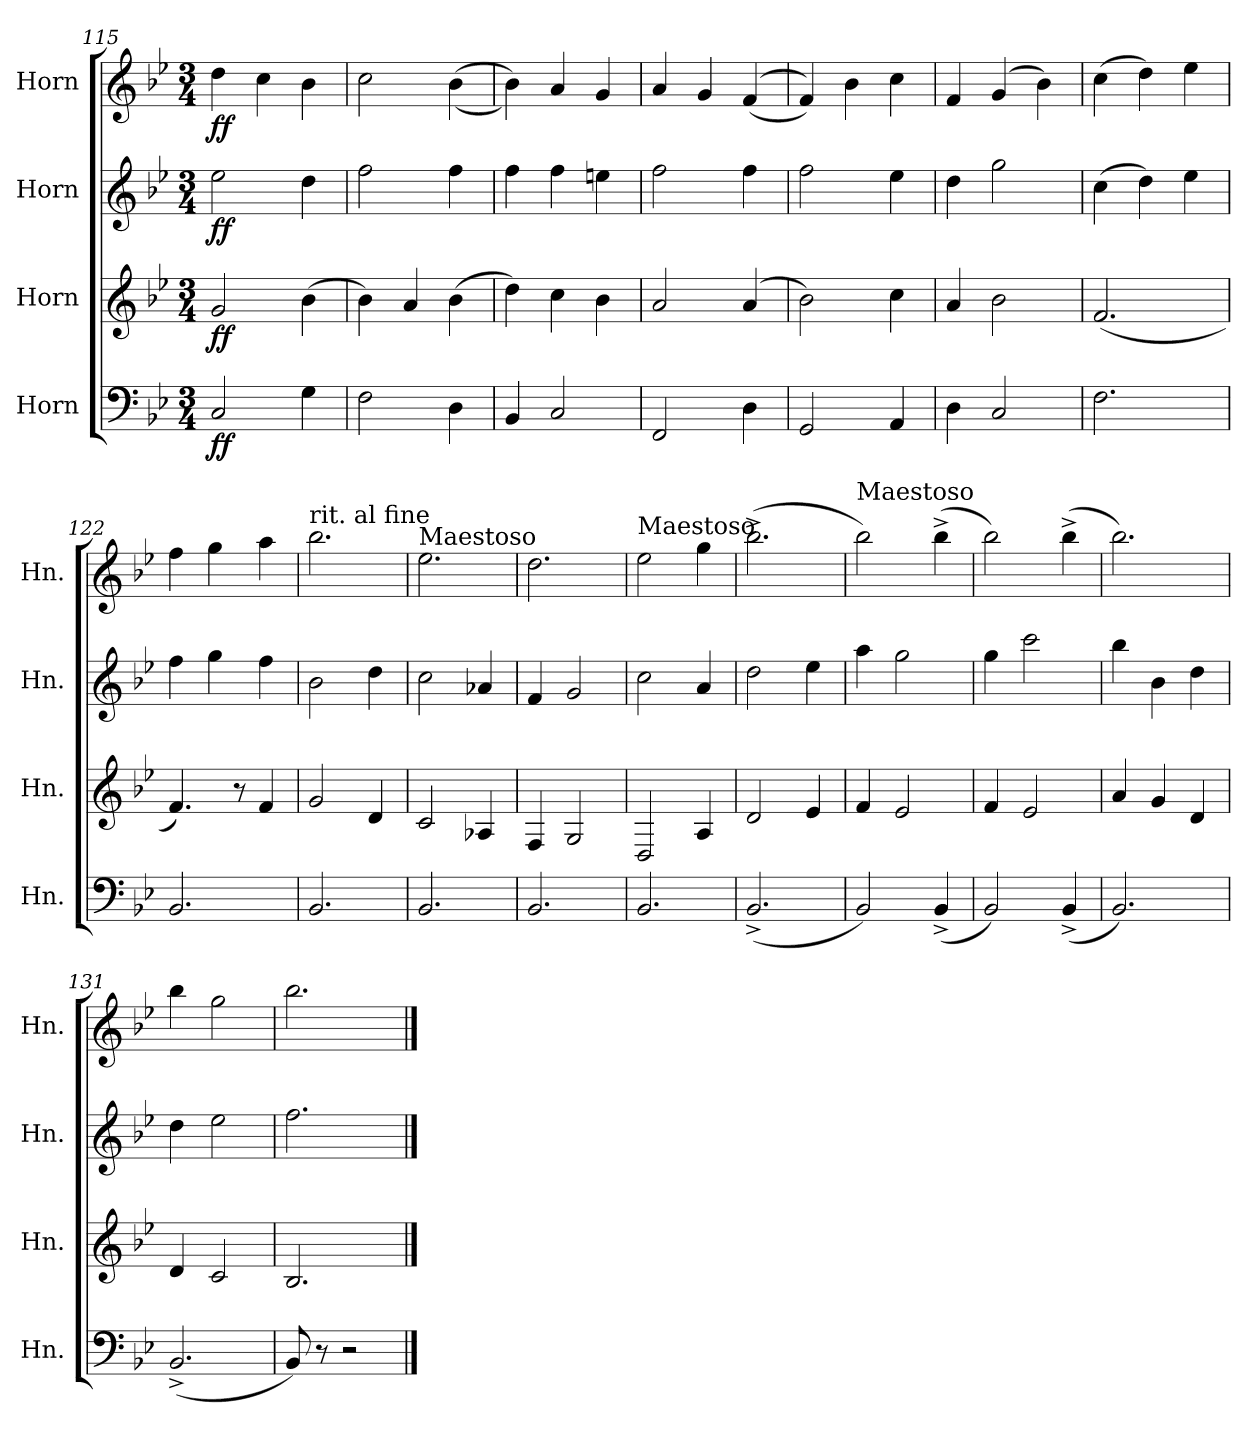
**kern	**dynam	**kern	**dynam	**kern	**dynam	**kern	**dynam
*part4	*part4	*part3	*part3	*part2	*part2	*part1	*part1
*staff4	*staff4	*staff3	*staff3	*staff2	*staff2	*staff1	*staff1
*I"Horn	*	*I"Horn	*	*I"Horn	*	*I"Horn	*
*I'Hn.	*	*I'Hn.	*	*I'Hn.	*	*I'Hn.	*
*clefF4	*	*clefG2	*	*clefG2	*	*clefG2	*
*ITrd4c7	*	*ITrd4c7	*	*ITrd4c7	*	*ITrd4c7	*
*k[b-e-a-]	*	*k[b-e-a-]	*	*k[b-e-a-]	*	*k[b-e-a-]	*
*E-:	*	*E-:	*	*E-:	*	*E-:	*
*M3/4	*	*M3/4	*	*M3/4	*	*M3/4	*
=115	=115	=115	=115	=115	=115	=115	=115
!	!LO:DY:b	!	!LO:DY:b	!	!LO:DY:b	!	!LO:DY:b
2FF/	ff	2c/	ff	2a-\	ff	4g\	ff
.	.	.	.	.	.	4f\	.
4C\	.	(4e-\	.	4g\	.	4e-\	.
=116	=116	=116	=116	=116	=116	=116	=116
2BB-\	.	4e-\)	.	2b-\	.	2f\	.
.	.	4d/	.	.	.	.	.
4GG\	.	(4e-\	.	4b-\	.	((4e-\	.
=117	=117	=117	=117	=117	=117	=117	=117
4EE-/	.	4g\)	.	4b-\	.	4e-\))	.
2FF/	.	4f\	.	4b-\	.	4d/	.
.	.	4e-\	.	4an\	.	4c/	.
=118	=118	=118	=118	=118	=118	=118	=118
2BBB-/	.	2d/	.	2b-\	.	4d/	.
.	.	.	.	.	.	4c/	.
4GG\	.	(4d/	.	4b-\	.	((4B-/	.
=119	=119	=119	=119	=119	=119	=119	=119
2CC/	.	2e-\)	.	2b-\	.	4B-/))	.
.	.	.	.	.	.	4e-\	.
4DD/	.	4f\	.	4a-\	.	4f\	.
=120	=120	=120	=120	=120	=120	=120	=120
4GG\	.	4d/	.	4g\	.	4B-/	.
2FF/	.	2e-\	.	2cc\	.	(4c/	.
.	.	.	.	.	.	4e-\)	.
=121	=121	=121	=121	=121	=121	=121	=121
2.BB-\	.	(2.B-/	.	(4f\	.	(4f\	.
.	.	.	.	4g\)	.	4g\)	.
.	.	.	.	4a-\	.	4a-\	.
=122	=122	=122	=122	=122	=122	=122	=122
2.EE-/	.	4.B-/)	.	4b-\	.	4b-\	.
.	.	.	.	4cc\	.	4cc\	.
.	.	8r	.	.	.	.	.
.	.	4B-/	.	4b-\	.	4dd\	.
!!LO:PB:g=z
=123	=123	=123	=123	=123	=123	=123	=123
!	!	!	!	!	!	!LO:TX:a:t=rit. al fine	!
2.EE-/	.	2c/	.	2e-\	.	2.ee-\	.
.	.	4G/	.	4g\	.	.	.
!!LO:PB:g=z
=124	=124	=124	=124	=124	=124	=124	=124
!	!	!	!	!	!	!LO:TX:a:t=Maestoso	!
2.EE-/	.	2F/	.	2f\	.	2.a-\	.
.	.	4D-X/	.	4d-X/	.	.	.
=125	=125	=125	=125	=125	=125	=125	=125
2.EE-/	.	4BB-/	.	4B-/	.	2.g\	.
.	.	2C/	.	2c/	.	.	.
=126	=126	=126	=126	=126	=126	=126	=126
!	!	!	!	!	!	!LO:TX:a:t=Maestoso	!
2.EE-/	.	2GG/	.	2f\	.	2a-\	.
.	.	4D/	.	4d/	.	4cc\	.
=127	=127	=127	=127	=127	=127	=127	=127
(2.EE-^/	.	2G/	.	2g\	.	(2.ee-^\	.
.	.	4A-/	.	4a-\	.	.	.
=128	=128	=128	=128	=128	=128	=128	=128
!	!	!	!	!	!	!LO:TX:a:t=Maestoso	!
2EE-/)	.	4B-/	.	4dd\	.	2ee-\)	.
.	.	2A-/	.	2cc\	.	.	.
(4EE-^/	.	.	.	.	.	(4ee-^\	.
=129	=129	=129	=129	=129	=129	=129	=129
2EE-/)	.	4B-/	.	4cc\	.	2ee-\)	.
.	.	2A-/	.	2ff\	.	.	.
(4EE-^/	.	.	.	.	.	(4ee-^\	.
=130	=130	=130	=130	=130	=130	=130	=130
2.EE-/)	.	4d/	.	4ee-\	.	2.ee-\)	.
.	.	4c/	.	4e-\	.	.	.
.	.	4G/	.	4g\	.	.	.
=131	=131	=131	=131	=131	=131	=131	=131
(2.EE-^/	.	4G/	.	4g\	.	4ee-\	.
.	.	2F/	.	2a-\	.	2cc\	.
!!LO:PB:g=z
=132	=132	=132	=132	=132	=132	=132	=132
8EE-/)	.	2.E-/	.	2.b-\	.	2.ee-\	.
8r	.	.	.	.	.	.	.
2r	.	.	.	.	.	.	.
==	==	==	==	==	==	==	==
*-	*-	*-	*-	*-	*-	*-	*-
